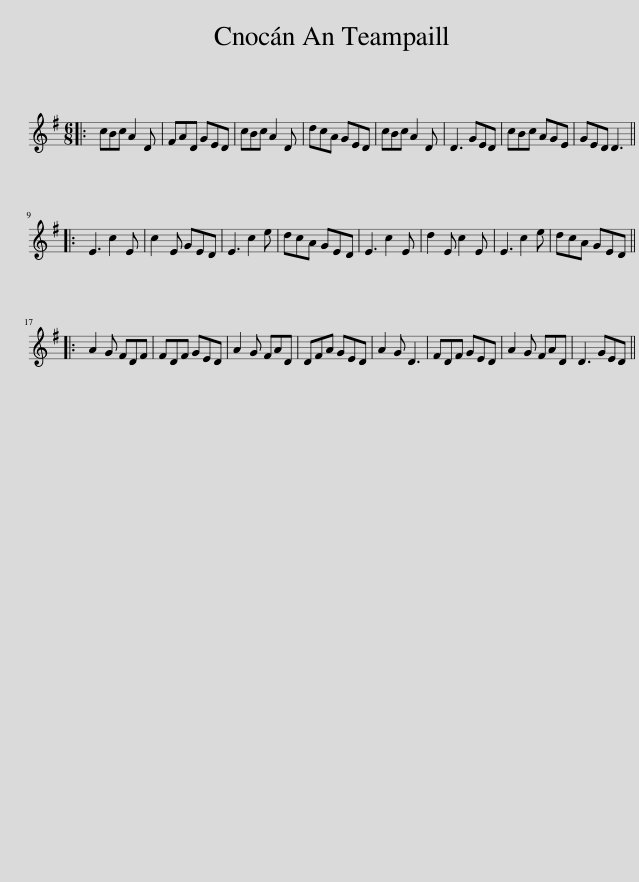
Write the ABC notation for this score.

X:1
L:1/8
M:6/8
I:linebreak $
K:G
V:1 treble
V:1
|: cBc A2 D | FAD GED | cBc A2 D | dcA GED | cBc A2 D | %5
 D3 GED | cBc AGE | GED D3 |:$ E3 c2 E | c2 E GED | %10
 E3 c2 e | dcA GED | E3 c2 E | d2 E c2 E | E3 c2 e | %15
 dcA GED |:$ A2 G FDF | FDF GED | A2 G FAD | DFA GED | %20
 A2 G D3 | FDF GED | A2 G FAD | D3 GED || %24
